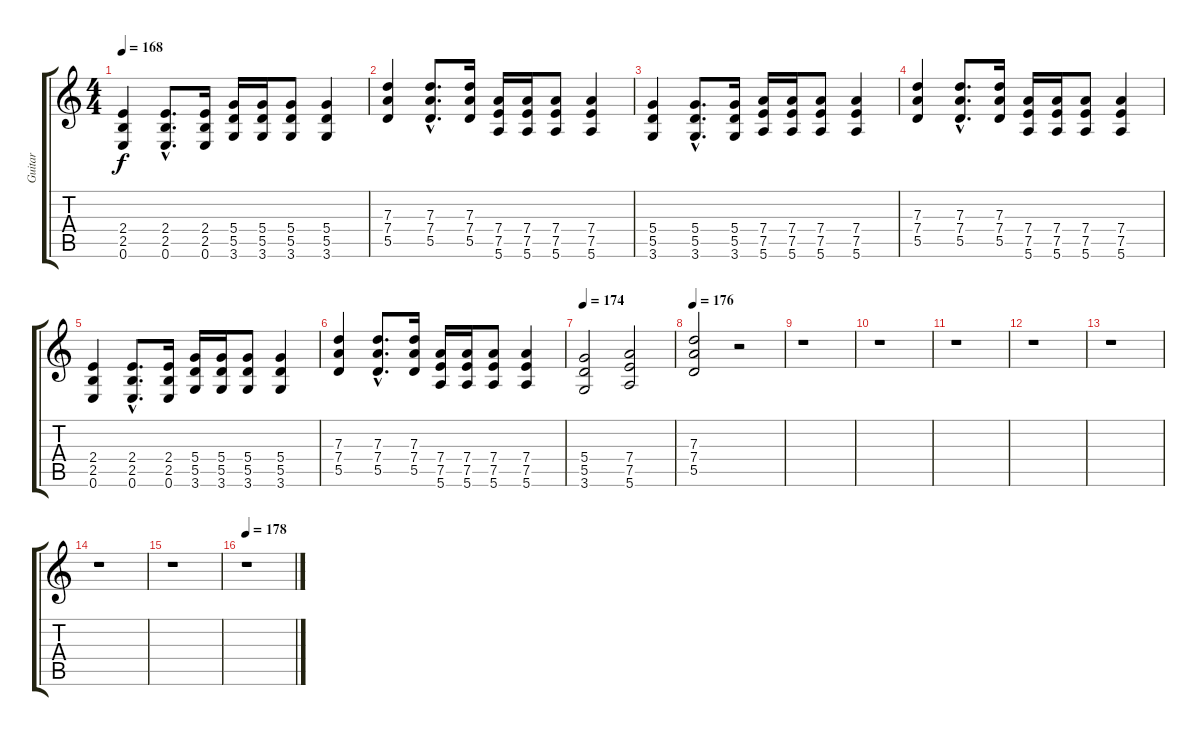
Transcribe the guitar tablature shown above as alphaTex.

\track ("Guitar" "Guitar") {instrument distortionguitar}
\staff {score tabs}
\tuning (E4 B3 G3 D3 A2 E2) {hide}
\ts (4 4)
\tempo 168
\clef g2
\ks c
(2.4 2.5 0.6).4{dy f} (2.4{hac} 2.5{hac} 0.6{hac}).8{d} (2.4 2.5 0.6).16 (5.4 5.5 3.6).16 (5.4 5.5 3.6).16 (5.4 5.5 3.6).8 (5.4 5.5 3.6).4 |
(7.3 7.4 5.5).4 (7.3{hac} 7.4{hac} 5.5{hac}).8{d} (7.3 7.4 5.5).16 (7.4 7.5 5.6).16 (7.4 7.5 5.6).16 (7.4 7.5 5.6).8 (7.4 7.5 5.6).4 |
(5.4 5.5 3.6).4 (5.4{hac} 5.5{hac} 3.6{hac}).8{d} (5.4 5.5 3.6).16 (7.4 7.5 5.6).16 (7.4 7.5 5.6).16 (7.4 7.5 5.6).8 (7.4 7.5 5.6).4 |
(7.3 7.4 5.5).4 (7.3{hac} 7.4{hac} 5.5{hac}).8{d} (7.3 7.4 5.5).16 (7.4 7.5 5.6).16 (7.4 7.5 5.6).16 (7.4 7.5 5.6).8 (7.4 7.5 5.6).4 |
(2.4 2.5 0.6).4 (2.4{hac} 2.5{hac} 0.6{hac}).8{d} (2.4 2.5 0.6).16 (5.4 5.5 3.6).16 (5.4 5.5 3.6).16 (5.4 5.5 3.6).8 (5.4 5.5 3.6).4 |
(7.3 7.4 5.5).4 (7.3{hac} 7.4{hac} 5.5{hac}).8{d} (7.3 7.4 5.5).16 (7.4 7.5 5.6).16 (7.4 7.5 5.6).16 (7.4 7.5 5.6).8 (7.4 7.5 5.6).4 |
\tempo 174
(5.4 5.5 3.6).2 (7.4 7.5 5.6).2 |
\tempo 176
(7.3 7.4 5.5).2 r.2 |
r.1 |
r.1 |
r.1 |
r.1 |
r.1 |
r.1 |
r.1 |
\tempo 178
r.1
